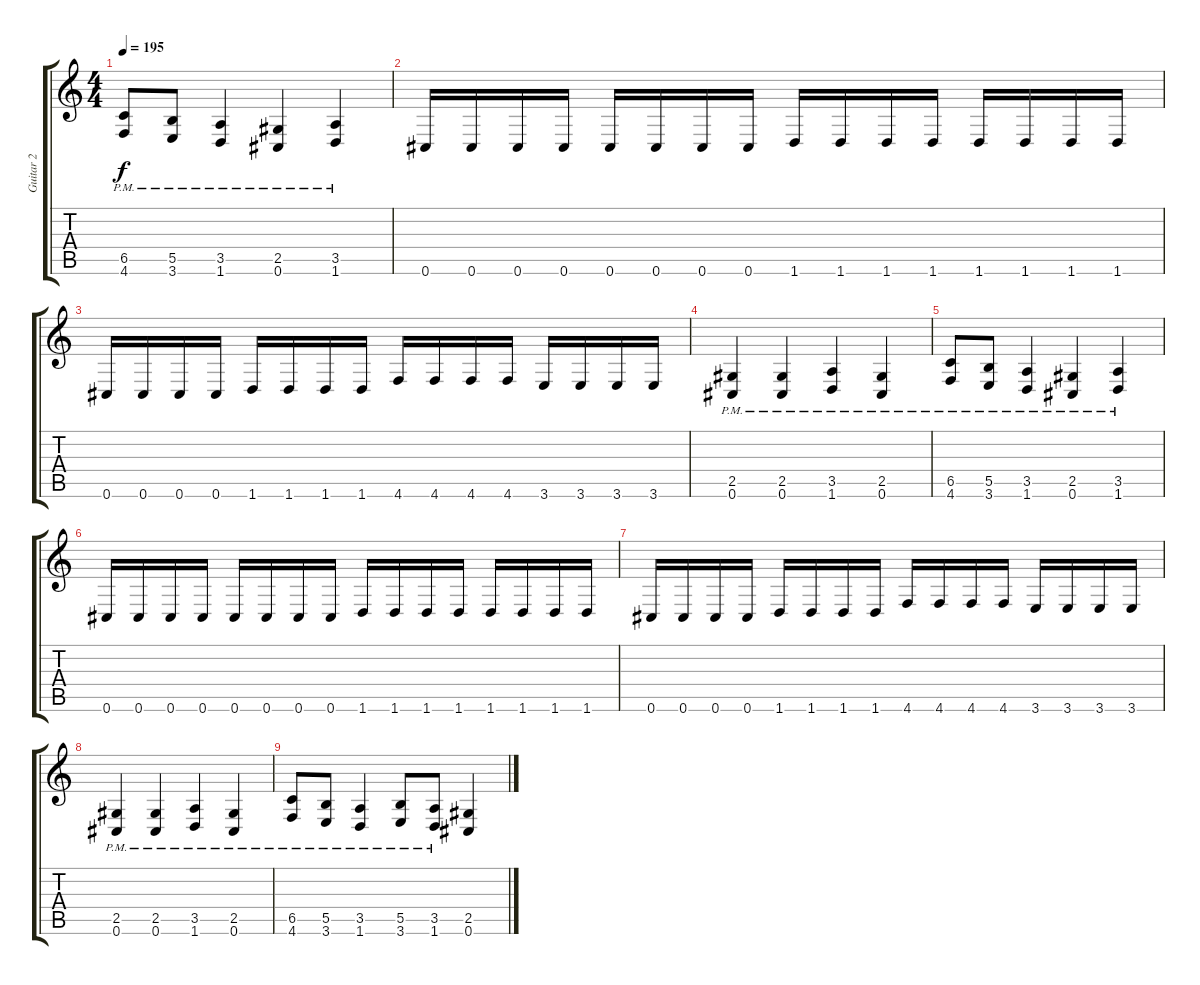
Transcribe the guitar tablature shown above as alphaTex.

\track ("Guitar 2" "Guitar 2") {instrument overdrivenguitar}
\staff {score tabs}
\tuning (Db4 Ab3 E3 B2 Gb2 Db2) {hide}
\ts (4 4)
\tempo 195
\clef g2
\ks c
(6.5{pm} 4.6{pm}).8{dy f} (5.5{pm} 3.6{pm}).8 (3.5{pm} 1.6{pm}).4 (2.5{pm} 0.6{pm}).4 (3.5{pm} 1.6{pm}).4 |
0.6.16 0.6.16 0.6.16 0.6.16 0.6.16 0.6.16 0.6.16 0.6.16 1.6.16 1.6.16 1.6.16 1.6.16 1.6.16 1.6.16 1.6.16 1.6.16 |
0.6.16 0.6.16 0.6.16 0.6.16 1.6.16 1.6.16 1.6.16 1.6.16 4.6.16 4.6.16 4.6.16 4.6.16 3.6.16 3.6.16 3.6.16 3.6.16 |
(2.5{pm} 0.6{pm}).4 (2.5{pm} 0.6{pm}).4 (3.5{pm} 1.6{pm}).4 (2.5{pm} 0.6{pm}).4 |
(6.5{pm} 4.6{pm}).8 (5.5{pm} 3.6{pm}).8 (3.5{pm} 1.6{pm}).4 (2.5{pm} 0.6{pm}).4 (3.5{pm} 1.6{pm}).4 |
0.6.16 0.6.16 0.6.16 0.6.16 0.6.16 0.6.16 0.6.16 0.6.16 1.6.16 1.6.16 1.6.16 1.6.16 1.6.16 1.6.16 1.6.16 1.6.16 |
0.6.16 0.6.16 0.6.16 0.6.16 1.6.16 1.6.16 1.6.16 1.6.16 4.6.16 4.6.16 4.6.16 4.6.16 3.6.16 3.6.16 3.6.16 3.6.16 |
(2.5{pm} 0.6{pm}).4 (2.5{pm} 0.6{pm}).4 (3.5{pm} 1.6{pm}).4 (2.5{pm} 0.6{pm}).4 |
(6.5{pm} 4.6{pm}).8 (5.5{pm} 3.6{pm}).8 (3.5{pm} 1.6{pm}).4 (5.5{pm} 3.6{pm}).8 (3.5{pm} 1.6{pm}).8 (2.5 0.6).4
